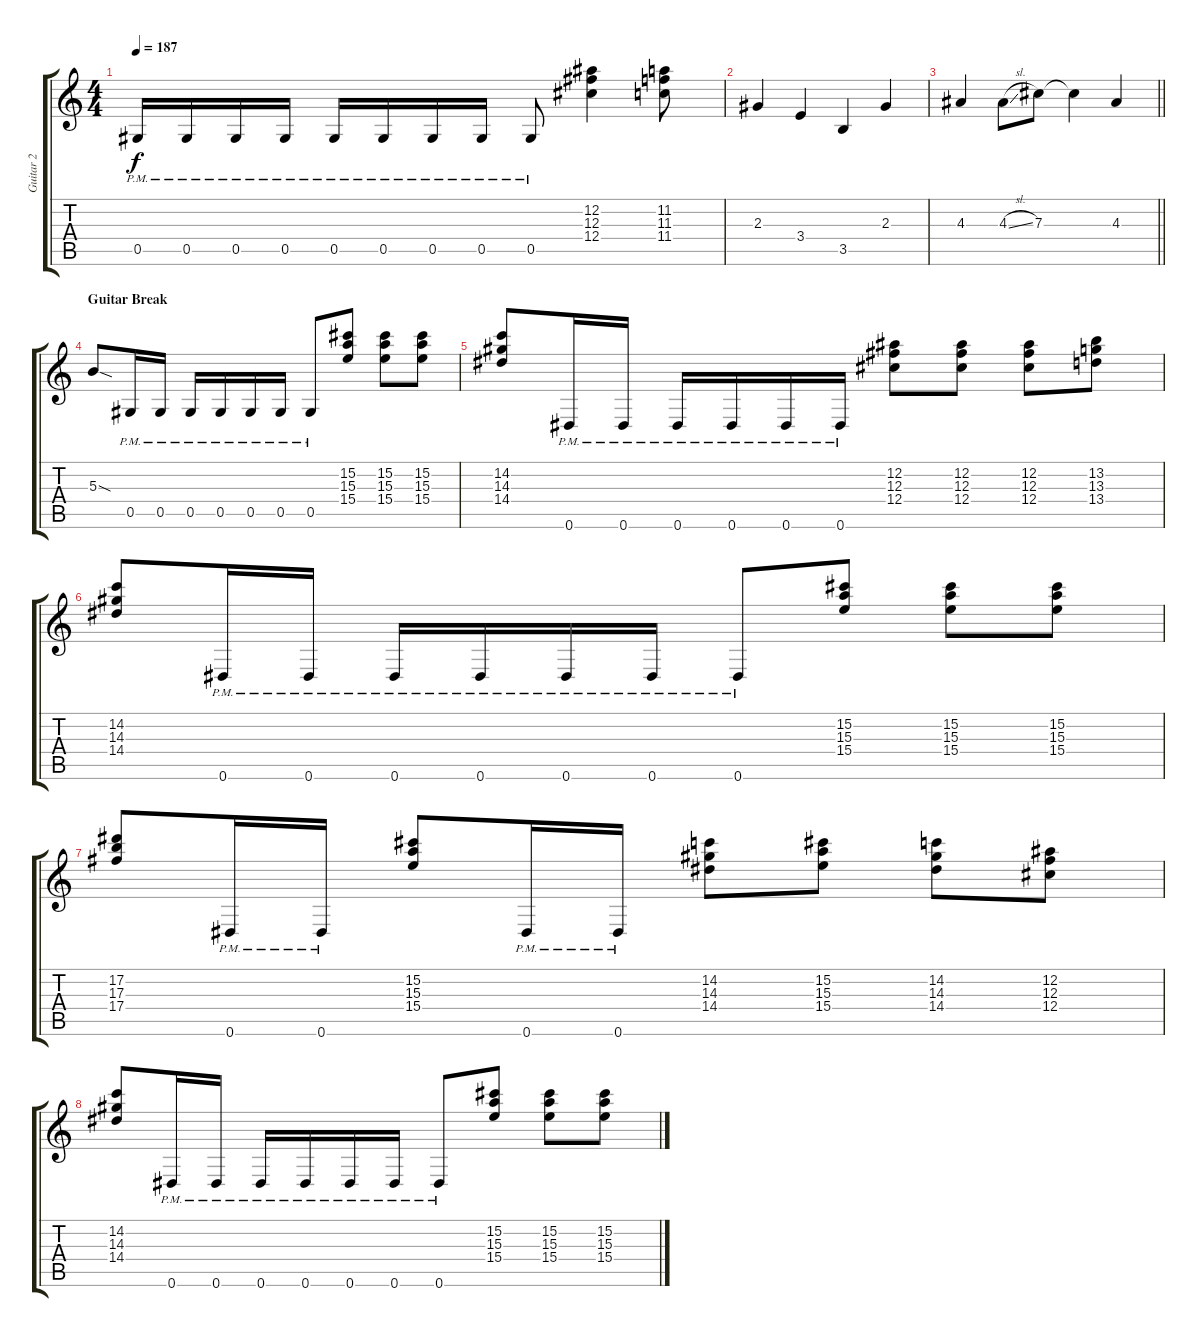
\track ("Guitar 2" "Guitar 2") {instrument overdrivenguitar}
\staff {score tabs}
\tuning (Eb4 Bb3 Gb3 Db3 Ab2 Eb2) {hide}
\ts (4 4)
\tempo 187
\clef g2
\ks c
0.5{pm}.16{dy f} 0.5{pm}.16 0.5{pm}.16 0.5{pm}.16 0.5{pm}.16 0.5{pm}.16 0.5{pm}.16 0.5{pm}.16 0.5{pm}.8 (12.2 12.3 12.4).4 (11.2 11.3 11.4).8 |
2.3.4 3.4.4 3.5.4 2.3.4 |
\barLineRight lightlight
4.3.4 4.3{sl}.8 7.3.8 7.3{t}.4 4.3.4 |
\section ("" "Guitar Break")
5.3{sod}.8 0.5{pm}.16 0.5{pm}.16 0.5{pm}.16 0.5{pm}.16 0.5{pm}.16 0.5{pm}.16 0.5{pm}.8 (15.2 15.3 15.4).8 (15.2 15.3 15.4).8 (15.2 15.3 15.4).8 |
(14.2 14.3 14.4).8 0.6{pm}.16 0.6{pm}.16 0.6{pm}.16 0.6{pm}.16 0.6{pm}.16 0.6{pm}.16 (12.2 12.3 12.4).8 (12.2 12.3 12.4).8 (12.2 12.3 12.4).8 (13.2 13.3 13.4).8 |
(14.2 14.3 14.4).8 0.6{pm}.16 0.6{pm}.16 0.6{pm}.16 0.6{pm}.16 0.6{pm}.16 0.6{pm}.16 0.6{pm}.8 (15.2 15.3 15.4).8 (15.2 15.3 15.4).8 (15.2 15.3 15.4).8 |
(17.2 17.3 17.4).8 0.6{pm}.16 0.6{pm}.16 (15.2 15.3 15.4).8 0.6{pm}.16 0.6{pm}.16 (14.2 14.3 14.4).8 (15.2 15.3 15.4).8 (14.2 14.3 14.4).8 (12.2 12.3 12.4).8 |
(14.2 14.3 14.4).8 0.6{pm}.16 0.6{pm}.16 0.6{pm}.16 0.6{pm}.16 0.6{pm}.16 0.6{pm}.16 0.6{pm}.8 (15.2 15.3 15.4).8 (15.2 15.3 15.4).8 (15.2 15.3 15.4).8
